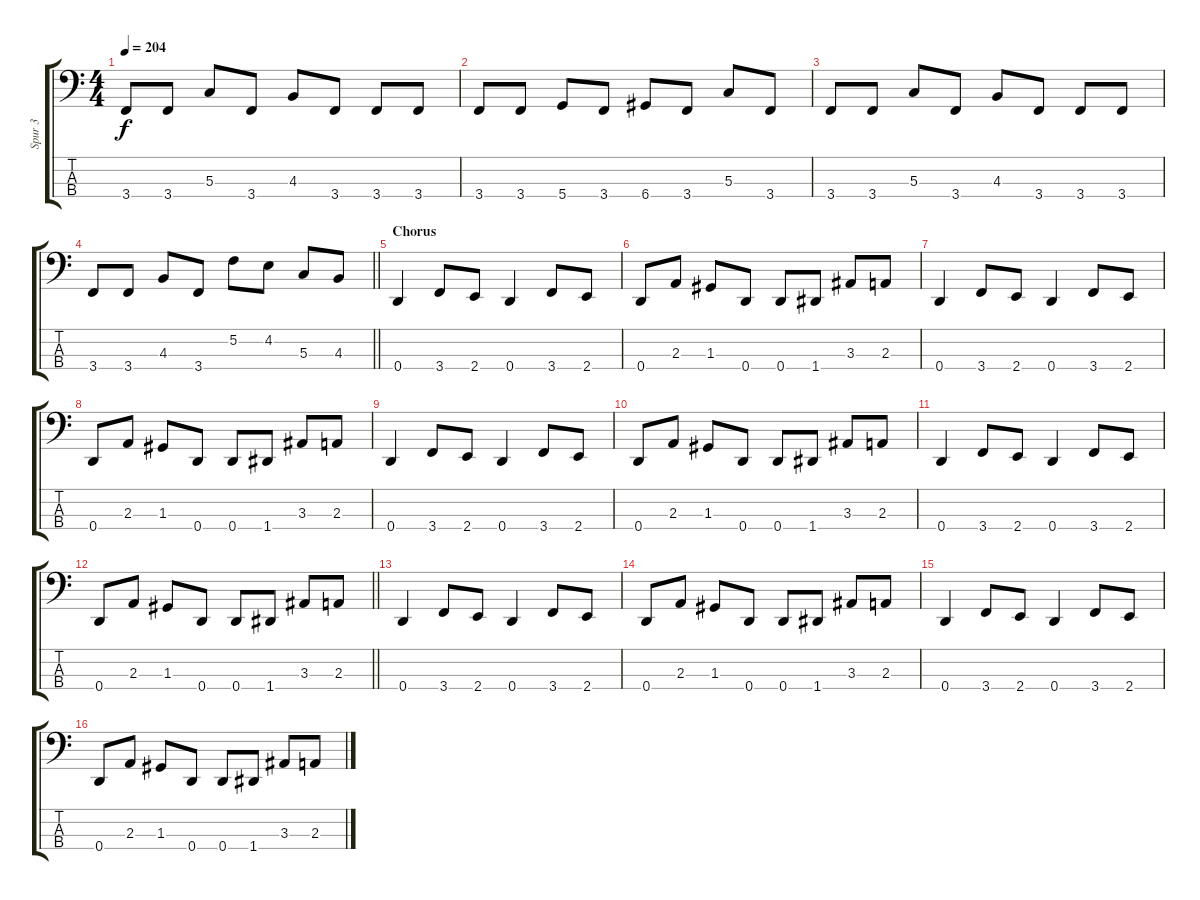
\track ("Spur 3" "Spur 3") {instrument electricbassfinger}
\staff {score tabs}
\tuning (F2 C2 G1 D1) {hide}
\ts (4 4)
\tempo 204
\clef f4
\ks c
3.4.8{dy f} 3.4.8 5.3.8 3.4.8 4.3.8 3.4.8 3.4.8 3.4.8 |
3.4.8 3.4.8 5.4.8 3.4.8 6.4.8 3.4.8 5.3.8 3.4.8 |
3.4.8 3.4.8 5.3.8 3.4.8 4.3.8 3.4.8 3.4.8 3.4.8 |
\barLineRight lightlight
3.4.8 3.4.8 4.3.8 3.4.8 5.2.8 4.2.8 5.3.8 4.3.8 |
\section ("" "Chorus")
0.4.4 3.4.8 2.4.8 0.4.4 3.4.8 2.4.8 |
0.4.8 2.3.8 1.3.8 0.4.8 0.4.8 1.4.8 3.3.8 2.3.8 |
0.4.4 3.4.8 2.4.8 0.4.4 3.4.8 2.4.8 |
0.4.8 2.3.8 1.3.8 0.4.8 0.4.8 1.4.8 3.3.8 2.3.8 |
0.4.4 3.4.8 2.4.8 0.4.4 3.4.8 2.4.8 |
0.4.8 2.3.8 1.3.8 0.4.8 0.4.8 1.4.8 3.3.8 2.3.8 |
0.4.4 3.4.8 2.4.8 0.4.4 3.4.8 2.4.8 |
\barLineRight lightlight
0.4.8 2.3.8 1.3.8 0.4.8 0.4.8 1.4.8 3.3.8 2.3.8 |
0.4.4 3.4.8 2.4.8 0.4.4 3.4.8 2.4.8 |
0.4.8 2.3.8 1.3.8 0.4.8 0.4.8 1.4.8 3.3.8 2.3.8 |
0.4.4 3.4.8 2.4.8 0.4.4 3.4.8 2.4.8 |
0.4.8 2.3.8 1.3.8 0.4.8 0.4.8 1.4.8 3.3.8 2.3.8
